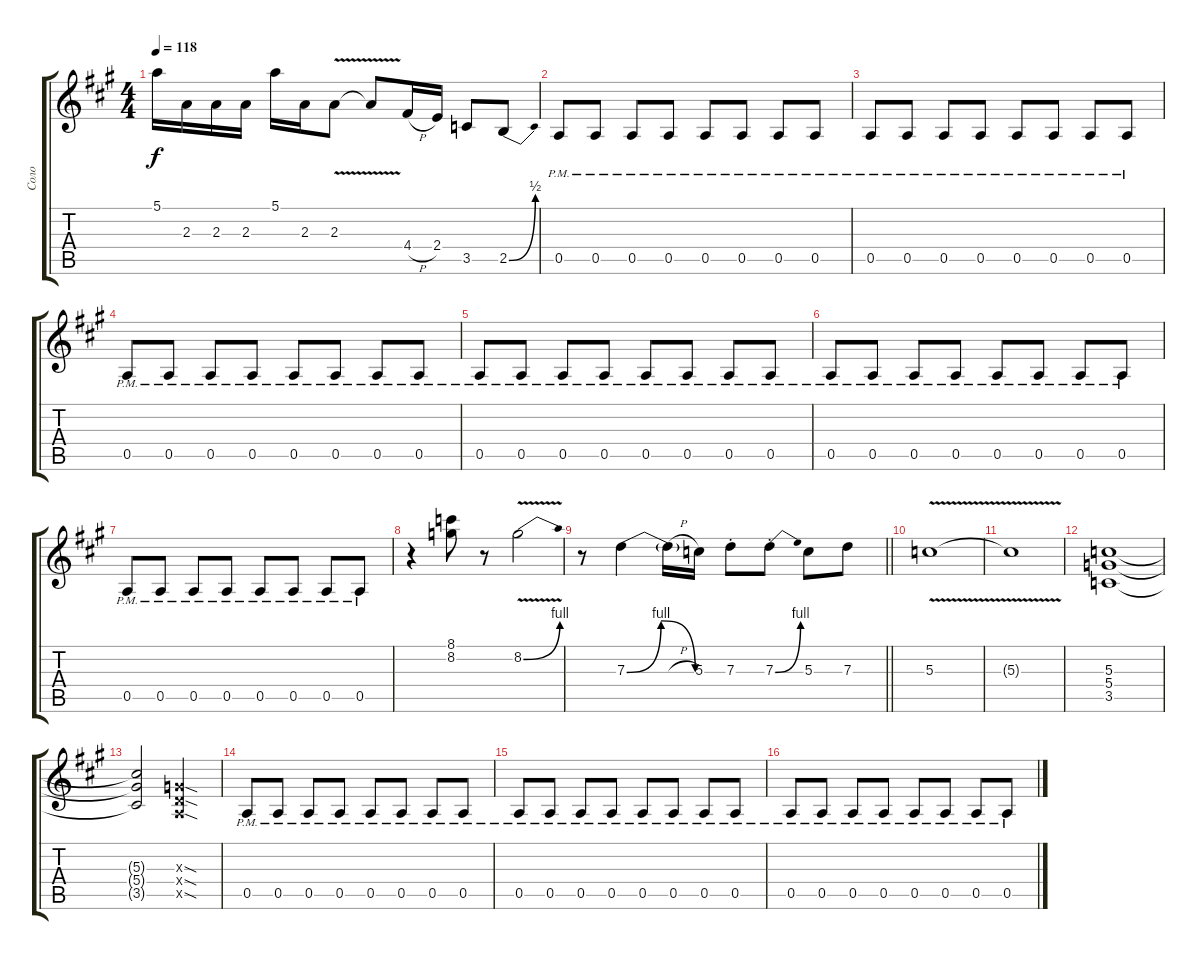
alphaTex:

\track ("Соло" "Соло") {instrument distortionguitar}
\staff {score tabs}
\tuning (E4 B3 G3 D3 A2 E2) {hide}
\ts (4 4)
\tempo 118
\clef g2
\ks a
5.1.16{dy f} 2.3.16 2.3.16 2.3.16 5.1.16 2.3.16 2.3{v}.8 2.3{t}.8 4.4{h}.16 2.4.16 3.5.8 2.5{be (bend 0 0 60 2)}.8 |
0.5{pm}.8 0.5{pm}.8 0.5{pm}.8 0.5{pm}.8 0.5{pm}.8 0.5{pm}.8 0.5{pm}.8 0.5{pm}.8 |
0.5{pm}.8 0.5{pm}.8 0.5{pm}.8 0.5{pm}.8 0.5{pm}.8 0.5{pm}.8 0.5{pm}.8 0.5{pm}.8 |
0.5{pm}.8 0.5{pm}.8 0.5{pm}.8 0.5{pm}.8 0.5{pm}.8 0.5{pm}.8 0.5{pm}.8 0.5{pm}.8 |
0.5{pm}.8 0.5{pm}.8 0.5{pm}.8 0.5{pm}.8 0.5{pm}.8 0.5{pm}.8 0.5{pm}.8 0.5{pm}.8 |
0.5{pm}.8 0.5{pm}.8 0.5{pm}.8 0.5{pm}.8 0.5{pm}.8 0.5{pm}.8 0.5{pm}.8 0.5{pm}.8 |
0.5{pm}.8 0.5{pm}.8 0.5{pm}.8 0.5{pm}.8 0.5{pm}.8 0.5{pm}.8 0.5{pm}.8 0.5{pm}.8 |
r.4 (8.1 8.2).8 r.8 8.2{be (bend 0 0 60 4) v}.2 |
\barLineRight lightlight
r.8 7.3{be (bendrelease 0 0 15 4 30 4 60 0)}.4 7.3{h t}.16 5.3.16 7.3{st}.8 7.3{be (bend 0 0 60 4) st}.8 5.3.8 7.3.8 |
5.3{v}.1 |
5.3{t}.1 |
(5.3 5.4 3.5).1 |
(5.3{t} 5.4{t} 3.5{t}).2 (0.3{sod x} 0.4{sod x} 0.5{sod x}).2 |
0.5{pm}.8 0.5{pm}.8 0.5{pm}.8 0.5{pm}.8 0.5{pm}.8 0.5{pm}.8 0.5{pm}.8 0.5{pm}.8 |
0.5{pm}.8 0.5{pm}.8 0.5{pm}.8 0.5{pm}.8 0.5{pm}.8 0.5{pm}.8 0.5{pm}.8 0.5{pm}.8 |
0.5{pm}.8 0.5{pm}.8 0.5{pm}.8 0.5{pm}.8 0.5{pm}.8 0.5{pm}.8 0.5{pm}.8 0.5{pm}.8
